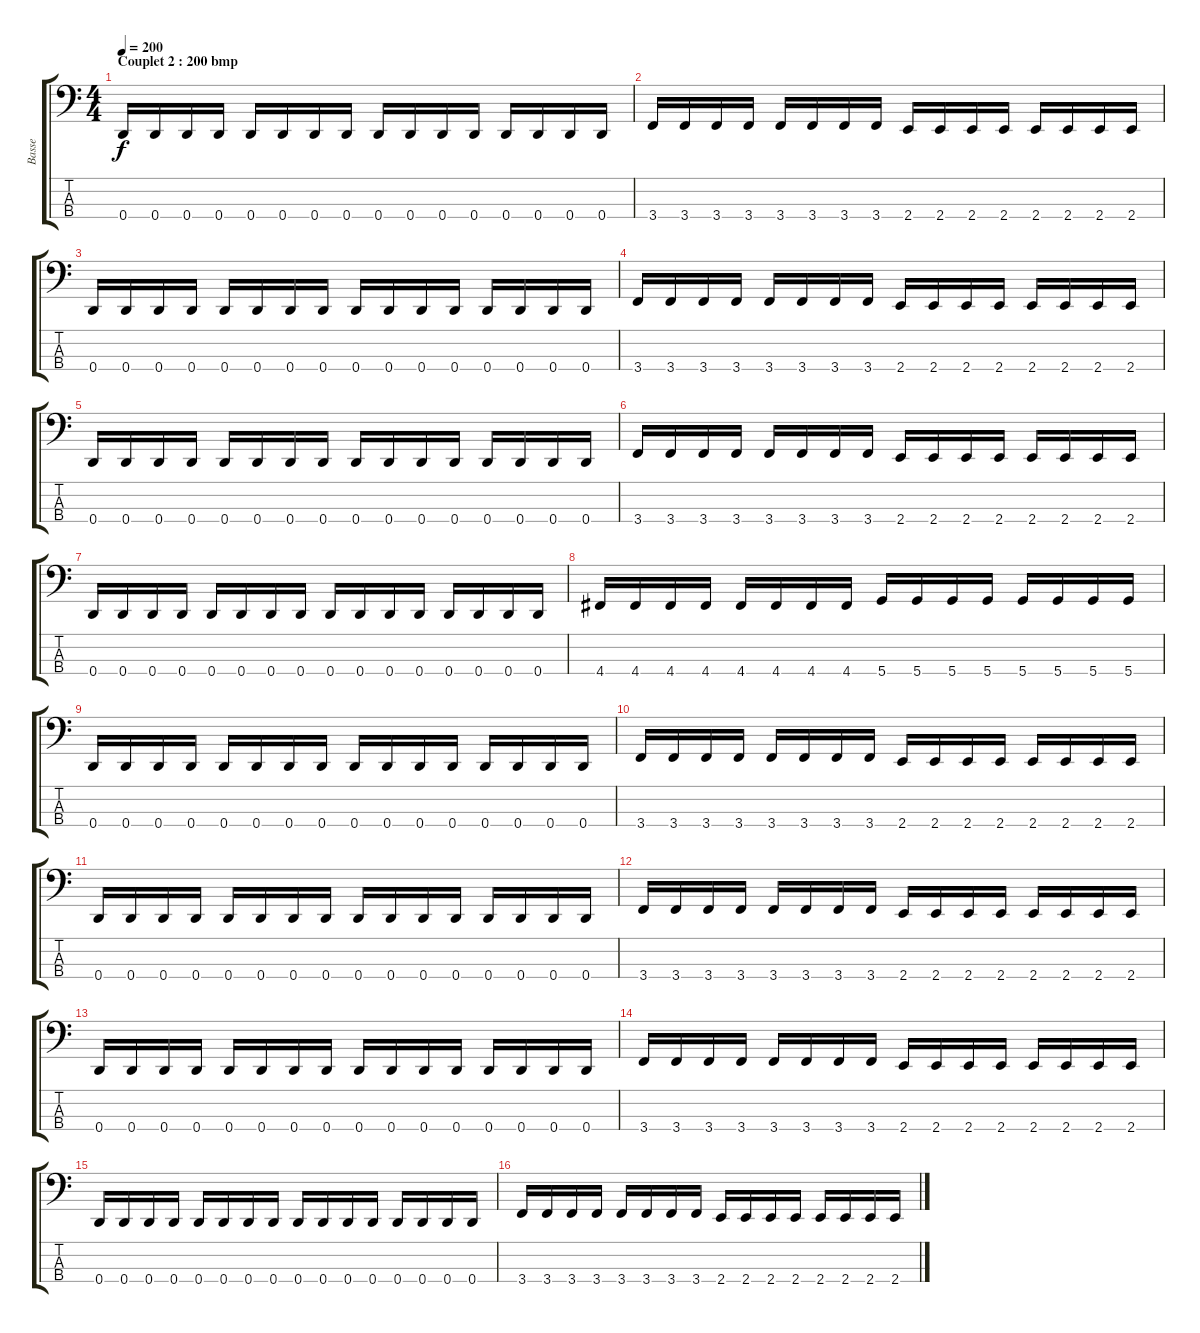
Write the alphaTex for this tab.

\track ("Basse" "Basse") {instrument electricbasspick}
\staff {score tabs}
\tuning (F2 C2 G1 D1) {hide}
\ts (4 4)
\section ("" "Couplet 2 : 200 bmp")
\tempo 200
\clef f4
\ks c
0.4.16{dy f} 0.4.16 0.4.16 0.4.16 0.4.16 0.4.16 0.4.16 0.4.16 0.4.16 0.4.16 0.4.16 0.4.16 0.4.16 0.4.16 0.4.16 0.4.16 |
3.4.16 3.4.16 3.4.16 3.4.16 3.4.16 3.4.16 3.4.16 3.4.16 2.4.16 2.4.16 2.4.16 2.4.16 2.4.16 2.4.16 2.4.16 2.4.16 |
0.4.16 0.4.16 0.4.16 0.4.16 0.4.16 0.4.16 0.4.16 0.4.16 0.4.16 0.4.16 0.4.16 0.4.16 0.4.16 0.4.16 0.4.16 0.4.16 |
3.4.16 3.4.16 3.4.16 3.4.16 3.4.16 3.4.16 3.4.16 3.4.16 2.4.16 2.4.16 2.4.16 2.4.16 2.4.16 2.4.16 2.4.16 2.4.16 |
0.4.16 0.4.16 0.4.16 0.4.16 0.4.16 0.4.16 0.4.16 0.4.16 0.4.16 0.4.16 0.4.16 0.4.16 0.4.16 0.4.16 0.4.16 0.4.16 |
3.4.16 3.4.16 3.4.16 3.4.16 3.4.16 3.4.16 3.4.16 3.4.16 2.4.16 2.4.16 2.4.16 2.4.16 2.4.16 2.4.16 2.4.16 2.4.16 |
0.4.16 0.4.16 0.4.16 0.4.16 0.4.16 0.4.16 0.4.16 0.4.16 0.4.16 0.4.16 0.4.16 0.4.16 0.4.16 0.4.16 0.4.16 0.4.16 |
4.4.16 4.4.16 4.4.16 4.4.16 4.4.16 4.4.16 4.4.16 4.4.16 5.4.16 5.4.16 5.4.16 5.4.16 5.4.16 5.4.16 5.4.16 5.4.16 |
0.4.16 0.4.16 0.4.16 0.4.16 0.4.16 0.4.16 0.4.16 0.4.16 0.4.16 0.4.16 0.4.16 0.4.16 0.4.16 0.4.16 0.4.16 0.4.16 |
3.4.16 3.4.16 3.4.16 3.4.16 3.4.16 3.4.16 3.4.16 3.4.16 2.4.16 2.4.16 2.4.16 2.4.16 2.4.16 2.4.16 2.4.16 2.4.16 |
0.4.16 0.4.16 0.4.16 0.4.16 0.4.16 0.4.16 0.4.16 0.4.16 0.4.16 0.4.16 0.4.16 0.4.16 0.4.16 0.4.16 0.4.16 0.4.16 |
3.4.16 3.4.16 3.4.16 3.4.16 3.4.16 3.4.16 3.4.16 3.4.16 2.4.16 2.4.16 2.4.16 2.4.16 2.4.16 2.4.16 2.4.16 2.4.16 |
0.4.16 0.4.16 0.4.16 0.4.16 0.4.16 0.4.16 0.4.16 0.4.16 0.4.16 0.4.16 0.4.16 0.4.16 0.4.16 0.4.16 0.4.16 0.4.16 |
3.4.16 3.4.16 3.4.16 3.4.16 3.4.16 3.4.16 3.4.16 3.4.16 2.4.16 2.4.16 2.4.16 2.4.16 2.4.16 2.4.16 2.4.16 2.4.16 |
0.4.16 0.4.16 0.4.16 0.4.16 0.4.16 0.4.16 0.4.16 0.4.16 0.4.16 0.4.16 0.4.16 0.4.16 0.4.16 0.4.16 0.4.16 0.4.16 |
3.4.16 3.4.16 3.4.16 3.4.16 3.4.16 3.4.16 3.4.16 3.4.16 2.4.16 2.4.16 2.4.16 2.4.16 2.4.16 2.4.16 2.4.16 2.4.16
